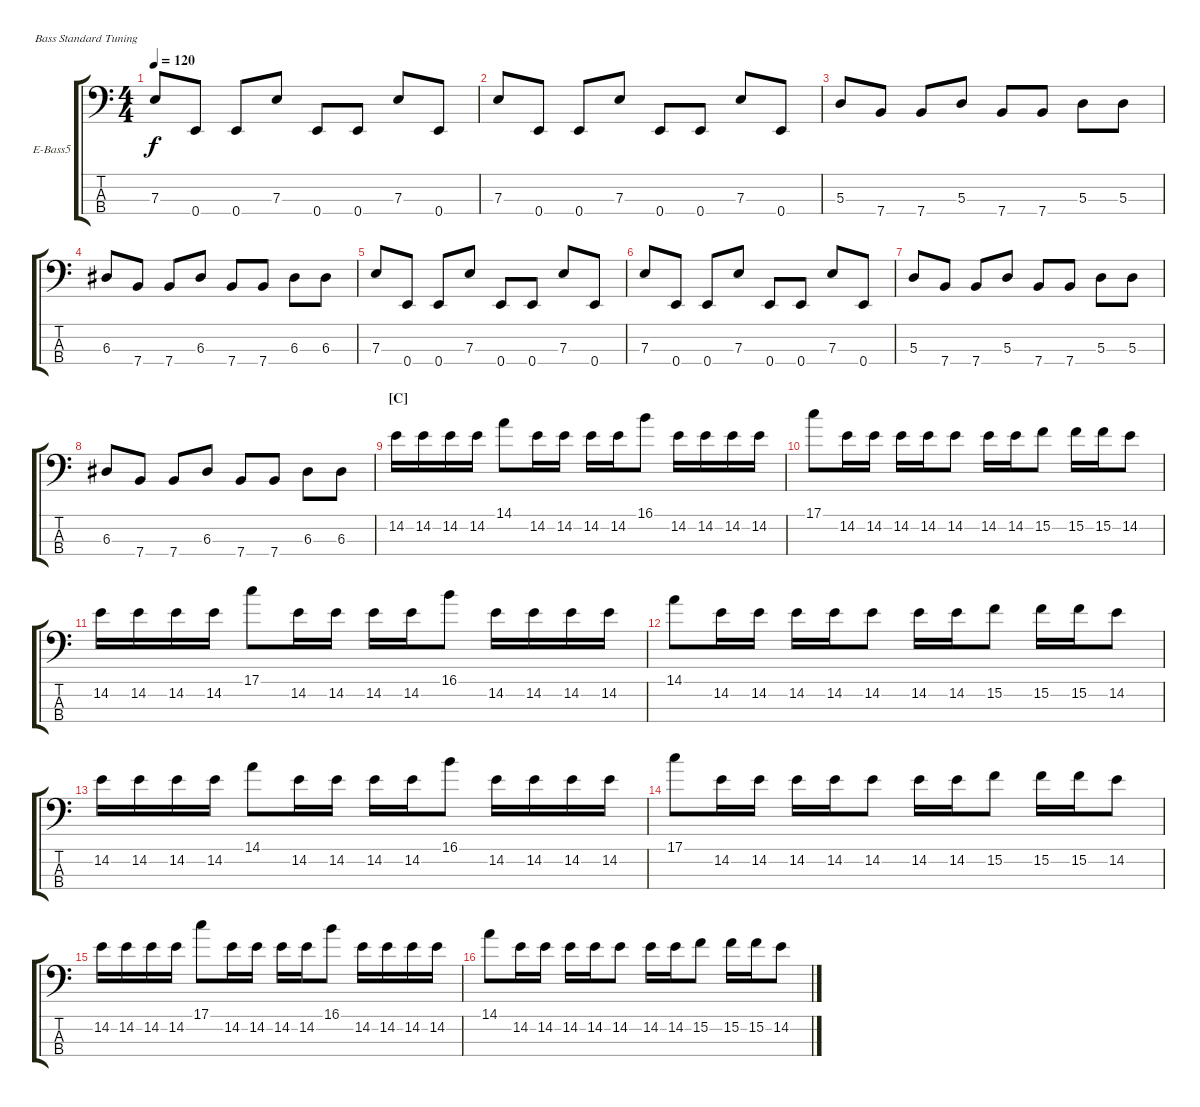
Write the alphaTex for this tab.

\defaultSystemsLayout 4
\bracketExtendMode groupsimilarinstruments
\firstSystemTrackNameOrientation horizontal
\otherSystemsTrackNameOrientation horizontal
\track ("Trujillo" "E-Bass5") {instrument electricbassfinger}
\staff {score tabs}
\tuning (G2 D2 A1 E1)
\ts (4 4)
\tempo 120
\clef f4
\ks c
7.3.8{dy f} 0.4.8 0.4.8 7.3.8 0.4.8 0.4.8 7.3.8 0.4.8 |
7.3.8 0.4.8 0.4.8 7.3.8 0.4.8 0.4.8 7.3.8 0.4.8 |
5.3.8 7.4.8 7.4.8 5.3.8 7.4.8 7.4.8 5.3.8 5.3.8 |
6.3.8 7.4.8 7.4.8 6.3.8 7.4.8 7.4.8 6.3.8 6.3.8 |
7.3.8 0.4.8 0.4.8 7.3.8 0.4.8 0.4.8 7.3.8 0.4.8 |
7.3.8 0.4.8 0.4.8 7.3.8 0.4.8 0.4.8 7.3.8 0.4.8 |
5.3.8 7.4.8 7.4.8 5.3.8 7.4.8 7.4.8 5.3.8 5.3.8 |
6.3.8 7.4.8 7.4.8 6.3.8 7.4.8 7.4.8 6.3.8 6.3.8 |
\section ("C" "")
14.2.16 14.2.16 14.2.16 14.2.16 14.1.8 14.2.16 14.2.16 14.2.16 14.2.16 16.1.8 14.2.16 14.2.16 14.2.16 14.2.16 |
17.1.8 14.2.16 14.2.16 14.2.16 14.2.16 14.2.8 14.2.16 14.2.16 15.2.8 15.2.16 15.2.16 14.2.8 |
14.2.16 14.2.16 14.2.16 14.2.16 17.1.8 14.2.16 14.2.16 14.2.16 14.2.16 16.1.8 14.2.16 14.2.16 14.2.16 14.2.16 |
14.1.8 14.2.16 14.2.16 14.2.16 14.2.16 14.2.8 14.2.16 14.2.16 15.2.8 15.2.16 15.2.16 14.2.8 |
14.2.16 14.2.16 14.2.16 14.2.16 14.1.8 14.2.16 14.2.16 14.2.16 14.2.16 16.1.8 14.2.16 14.2.16 14.2.16 14.2.16 |
17.1.8 14.2.16 14.2.16 14.2.16 14.2.16 14.2.8 14.2.16 14.2.16 15.2.8 15.2.16 15.2.16 14.2.8 |
14.2.16 14.2.16 14.2.16 14.2.16 17.1.8 14.2.16 14.2.16 14.2.16 14.2.16 16.1.8 14.2.16 14.2.16 14.2.16 14.2.16 |
14.1.8 14.2.16 14.2.16 14.2.16 14.2.16 14.2.8 14.2.16 14.2.16 15.2.8 15.2.16 15.2.16 14.2.8
